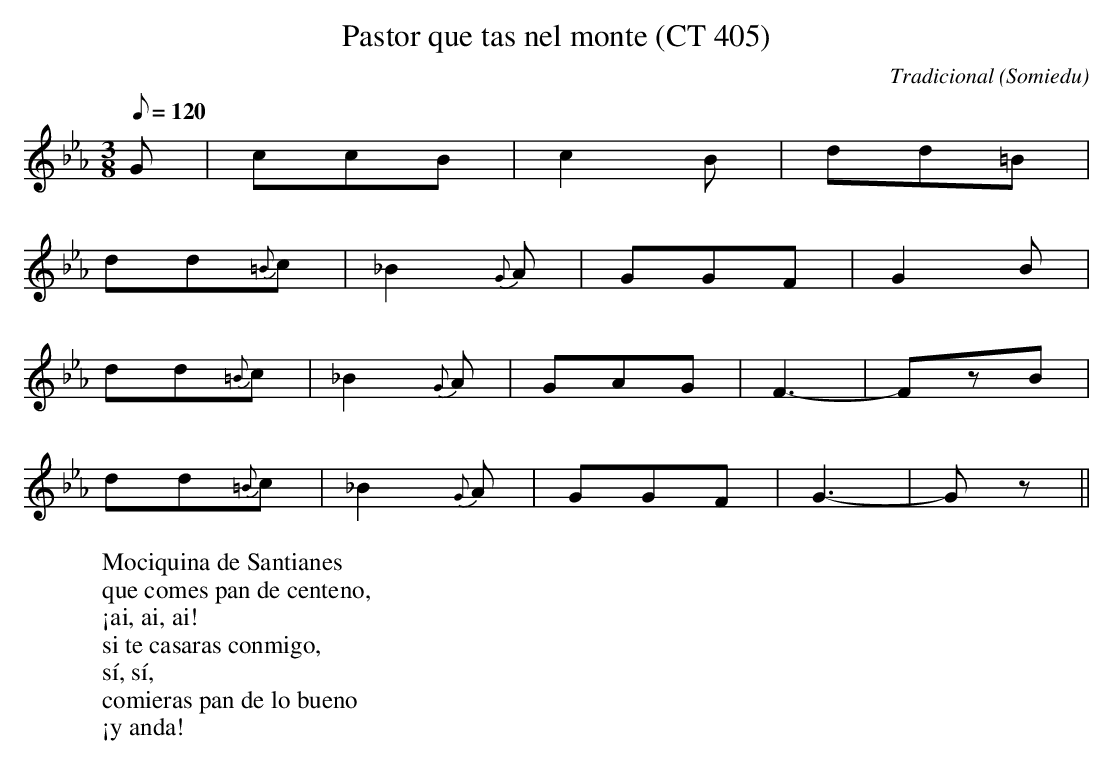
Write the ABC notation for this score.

X:1
T:Pastor que tas nel monte (CT 405)
C:Tradicional
O:Somiedu
M:3/8
L:1/8
Q:1/8=120
K:Cm
G|ccB|c2 B|dd=B|
dd{=B}c|_B2 {G}A|GGF|G2 B|
dd{=B}c|_B2 {G}A|GAG|F3-|FzB|
dd{=B}c|_B2 {G}A|GGF|G3-|G z||
W:Mociquina de Santianes
W:que comes pan de centeno,
W:¡ai, ai, ai!
W:si te casaras conmigo,
W:sí, sí,
W:comieras pan de lo bueno
W:¡y anda!
W:
